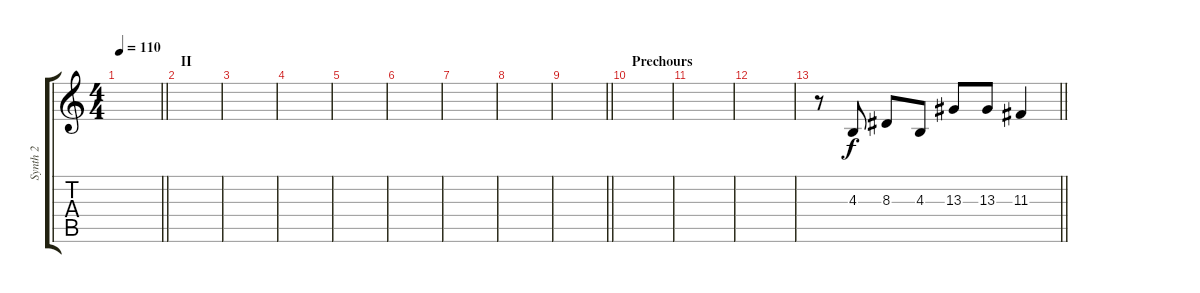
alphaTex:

\track ("Synth 2" "Synth 2") {instrument lead1square}
\staff {score tabs}
\tuning (E4 B3 G3 D3 A2 E2) {hide}
\ts (4 4)
\tempo 110
\clef g2
\barLineRight lightlight
\ks c
|
\section ("" "II")
|
|
|
|
|
|
|
\barLineRight lightlight
|
\section ("" "Prechours")
|
|
|
\barLineRight lightlight
r.8 4.3.8 8.3.8 4.3.8 13.3.8 13.3.8 11.3.4
